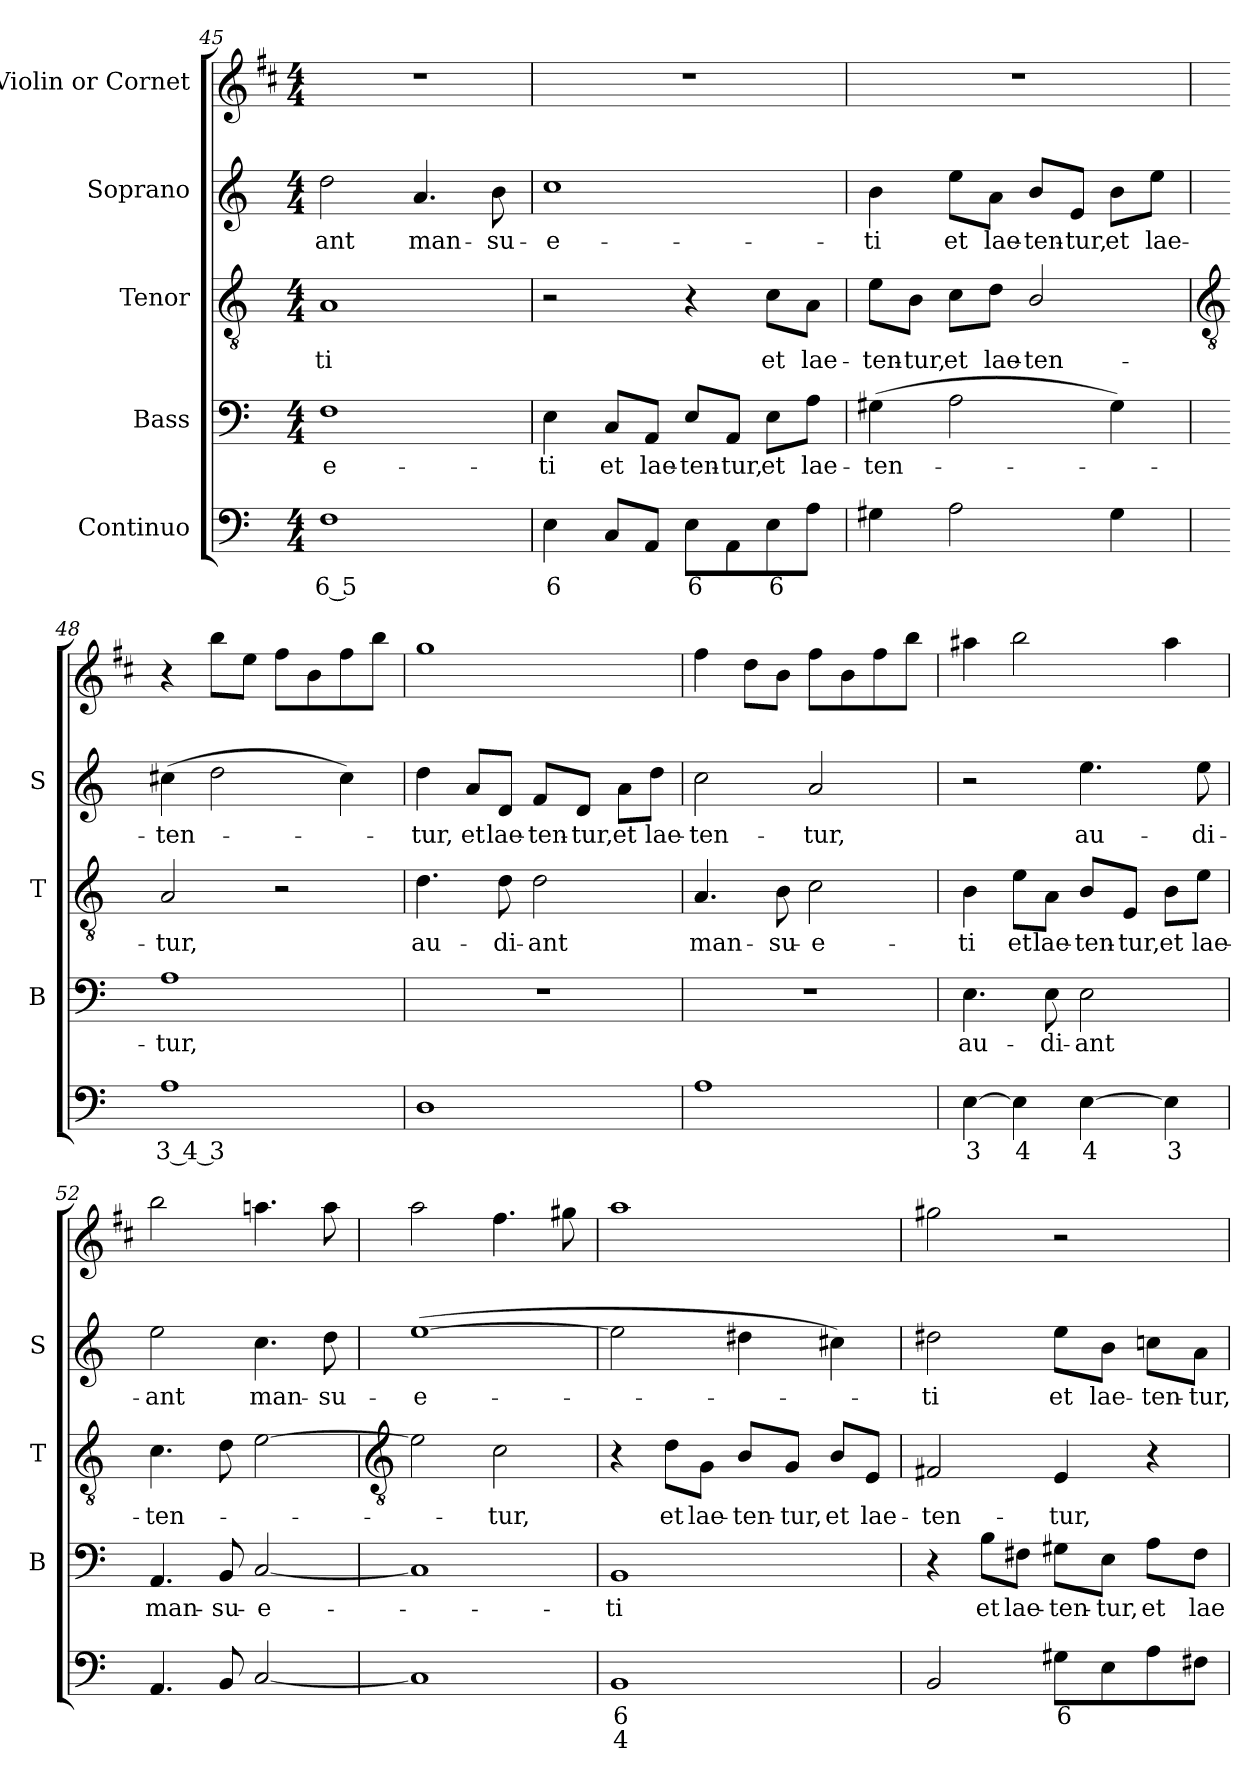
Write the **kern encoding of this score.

**kern	**text	**text	**kern	**text	**kern	**text	**kern	**text	**kern
*part5	*part5	*part5	*part4	*part4	*part3	*part3	*part2	*part2	*part1
*staff5	*staff5	*staff5	*staff4	*staff4	*staff3	*staff3	*staff2	*staff2	*staff1
*I"Continuo	*	*	*I"Bass	*	*I"Tenor	*	*I"Soprano	*	*I"Violin or Cornet
*	*	*	*I'B	*	*I'T	*	*I'S	*	*
*clefF4	*	*	*clefF4	*	*clefGv2	*	*clefG2	*	*clefG2
*	*	*	*	*	*	*	*	*	*ITrd1c2
*k[]	*	*	*k[]	*	*k[]	*	*k[]	*	*k[]
*C:	*	*	*C:	*	*C:	*	*C:	*	*C:
*M4/4	*	*	*M4/4	*	*M4/4	*	*M4/4	*	*M4/4
=45	=45	=45	=45	=45	=45	=45	=45	=45	=45
!	!LO:LY:b	!	!	!LO:LY:b	!	!LO:LY:b	!	!LO:LY:b	!
1F	6 5	.	1F	-e-	1A	ti	2dd	-ant	1r
!	!	!	!	!	!	!	!	!LO:LY:b	!
.	.	.	.	.	.	.	4.a	man-	.
!	!	!	!	!	!	!	!	!LO:LY:b	!
.	.	.	.	.	.	.	8b	-su-	.
=46	=46	=46	=46	=46	=46	=46	=46	=46	=46
!	!LO:LY:b	!	!	!LO:LY:b	!	!	!	!LO:LY:b	!
4E	6	.	4E	-ti	2r	.	1cc	-e-	1r
!	!	!	!	!LO:LY:b	!	!	!	!	!
8CL	.	.	8C/L	et	.	.	.	.	.
!	!	!	!	!LO:LY:b	!	!	!	!	!
8AAJ	.	.	8AA/J	lae-	.	.	.	.	.
!	!LO:LY:b	!	!	!LO:LY:b	!	!	!	!	!
8EL	6	.	8E/L	-ten-	4r	.	.	.	.
!	!	!	!	!LO:LY:b	!	!	!	!	!
8AA	.	.	8AA/J	-tur,	.	.	.	.	.
!	!LO:LY:b	!	!	!LO:LY:b	!	!LO:LY:b	!	!	!
8E	6	.	8E\L	et	8c\L	et	.	.	.
!	!	!	!	!LO:LY:b	!	!LO:LY:b	!	!	!
8AJ	.	.	8A\J	lae-	8A\J	lae-	.	.	.
=47	=47	=47	=47	=47	=47	=47	=47	=47	=47
!	!	!	!	!LO:LY:b	!	!LO:LY:b	!	!LO:LY:b	!
4G#X	.	.	(>4G#X	-ten-	8e\L	-ten-	4b	-ti	1r
!	!	!	!	!	!	!LO:LY:b	!	!	!
.	.	.	.	.	8B\J	-tur,	.	.	.
!	!	!	!	!	!	!LO:LY:b	!	!LO:LY:b	!
2A	.	.	2A	.	8c\L	et	8ee\L	et	.
!	!	!	!	!	!	!LO:LY:b	!	!LO:LY:b	!
.	.	.	.	.	8d\J	lae-	8a\J	lae-	.
!	!	!	!	!	!	!LO:LY:b	!	!LO:LY:b	!
.	.	.	.	.	2B/	-ten-	8b/L	-ten-	.
!	!	!	!	!	!	!	!	!LO:LY:b	!
.	.	.	.	.	.	.	8e/J	-tur,	.
!	!	!	!	!	!	!	!	!LO:LY:b	!
4G#	.	.	4G#)	.	.	.	8b\L	et	.
!	!	!	!	!	!	!	!	!LO:LY:b	!
.	.	.	.	.	.	.	8ee\J	lae-	.
!!LO:LB:g=z
=48	=48	=48	=48	=48	=48	=48	=48	=48	=48
*	*	*	*	*	*clefGv2	*	*	*	*
!	!LO:LY:b	!	!	!LO:LY:b	!	!LO:LY:b	!	!LO:LY:b	!
1A	3 4 3	.	1A	tur,	2A	-tur,	(>4cc#X	-ten-	4r
.	.	.	.	.	.	.	2dd	.	8aaL
.	.	.	.	.	.	.	.	.	8ddJ
.	.	.	.	.	2r	.	.	.	8eeL
.	.	.	.	.	.	.	.	.	8a
.	.	.	.	.	.	.	4cc#)	.	8ee
.	.	.	.	.	.	.	.	.	8aaJ
=49	=49	=49	=49	=49	=49	=49	=49	=49	=49
!	!	!	!	!	!	!LO:LY:b	!	!LO:LY:b	!
1D	.	.	1r	.	4.d	au-	4dd	tur,	1ff
!	!	!	!	!	!	!	!	!LO:LY:b	!
.	.	.	.	.	.	.	8a/L	et	.
!	!	!	!	!	!	!LO:LY:b	!	!LO:LY:b	!
.	.	.	.	.	8d	-di-	8d/J	lae-	.
!	!	!	!	!	!	!LO:LY:b	!	!LO:LY:b	!
.	.	.	.	.	2d	-ant	8f/L	-ten-	.
!	!	!	!	!	!	!	!	!LO:LY:b	!
.	.	.	.	.	.	.	8d/J	-tur,	.
!	!	!	!	!	!	!	!	!LO:LY:b	!
.	.	.	.	.	.	.	8a\L	et	.
!	!	!	!	!	!	!	!	!LO:LY:b	!
.	.	.	.	.	.	.	8dd\J	lae-	.
=50	=50	=50	=50	=50	=50	=50	=50	=50	=50
!	!	!	!	!	!	!LO:LY:b	!	!LO:LY:b	!
1A	.	.	1r	.	4.A	man-	2cc	-ten-	4ee
.	.	.	.	.	.	.	.	.	8ccL
!	!	!	!	!	!	!LO:LY:b	!	!	!
.	.	.	.	.	8B	-su-	.	.	8aJ
!	!	!	!	!	!	!LO:LY:b	!	!LO:LY:b	!
.	.	.	.	.	2c	-e-	2a	-tur,	8eeL
.	.	.	.	.	.	.	.	.	8a
.	.	.	.	.	.	.	.	.	8ee
.	.	.	.	.	.	.	.	.	8aaJ
=51	=51	=51	=51	=51	=51	=51	=51	=51	=51
!	!LO:LY:b	!	!	!LO:LY:b	!	!LO:LY:b	!	!	!
[4E	3	.	4.E	au-	4B	-ti	2r	.	4gg#X
!	!LO:LY:b	!	!	!	!	!LO:LY:b	!	!	!
4E]	4	.	.	.	8e\L	et	.	.	2aa
!	!	!	!	!LO:LY:b	!	!LO:LY:b	!	!	!
.	.	.	8E	-di-	8A\J	lae-	.	.	.
!	!LO:LY:b	!	!	!LO:LY:b	!	!LO:LY:b	!	!LO:LY:b	!
[4E	4	.	2E	-ant	8B/L	-ten-	4.ee	au-	.
!	!	!	!	!	!	!LO:LY:b	!	!	!
.	.	.	.	.	8E/J	-tur,	.	.	.
!	!LO:LY:b	!	!	!	!	!LO:LY:b	!	!	!
4E]	3	.	.	.	8B\L	et	.	.	4gg#
!	!	!	!	!	!	!LO:LY:b	!	!LO:LY:b	!
.	.	.	.	.	8e\J	lae-	8ee	-di-	.
=52	=52	=52	=52	=52	=52	=52	=52	=52	=52
!	!	!	!	!LO:LY:b	!	!LO:LY:b	!	!LO:LY:b	!
4.AA	.	.	4.AA	man-	4.c	-ten-	2ee	-ant	2aa
!	!	!	!	!LO:LY:b	!	!	!	!	!
8BB	.	.	8BB	-su-	8d	.	.	.	.
!	!	!	!	!LO:LY:b	!	!	!	!LO:LY:b	!
[2C	.	.	[2C	-e-	[2e	.	4.cc	man-	4.ggn
!	!	!	!	!	!	!	!	!LO:LY:b	!
.	.	.	.	.	.	.	8dd	-su-	8gg
!!LO:LB:g=z
=53	=53	=53	=53	=53	=53	=53	=53	=53	=53
*	*	*	*	*	*clefGv2	*	*	*	*
!	!	!	!	!	!	!	!	!LO:LY:b	!
1C]	.	.	1C]	.	2e]	.	(>[1ee	-e-	2gg
!	!	!	!	!	!	!LO:LY:b	!	!	!
.	.	.	.	.	2c	tur,	.	.	4.ee
.	.	.	.	.	.	.	.	.	8ff#X
=54	=54	=54	=54	=54	=54	=54	=54	=54	=54
!	!LO:LY:b	!LO:LY:b	!	!LO:LY:b	!	!	!	!	!
1BB	6	4	1BB	ti	4r	.	2ee]	.	1gg
!	!	!	!	!	!	!LO:LY:b	!	!	!
.	.	.	.	.	8d\L	et	.	.	.
!	!	!	!	!	!	!LO:LY:b	!	!	!
.	.	.	.	.	8G\J	lae-	.	.	.
!	!	!	!	!	!	!LO:LY:b	!	!	!
.	.	.	.	.	8B/L	-ten-	4dd#X	.	.
!	!	!	!	!	!	!LO:LY:b	!	!	!
.	.	.	.	.	8G/J	-tur,	.	.	.
!	!	!	!	!	!	!LO:LY:b	!	!	!
.	.	.	.	.	8B/L	et	4cc#X)	.	.
!	!	!	!	!	!	!LO:LY:b	!	!	!
.	.	.	.	.	8E/J	lae-	.	.	.
=55	=55	=55	=55	=55	=55	=55	=55	=55	=55
!	!	!	!	!	!	!LO:LY:b	!	!LO:LY:b	!
2BB	.	.	4r	.	2F#X	-ten-	2dd#X	ti	2ff#X
!	!	!	!	!LO:LY:b	!	!	!	!	!
.	.	.	8B\L	et	.	.	.	.	.
!	!	!	!	!LO:LY:b	!	!	!	!	!
.	.	.	8F#X\J	lae-	.	.	.	.	.
!	!LO:LY:b	!	!	!LO:LY:b	!	!LO:LY:b	!	!LO:LY:b	!
8G#XL	6	.	8G#X\L	-ten-	4E	-tur,	8ee\L	et	2r
!	!	!	!	!LO:LY:b	!	!	!	!LO:LY:b	!
8E	.	.	8E\J	-tur,	.	.	8b\J	lae-	.
!	!	!	!	!LO:LY:b	!	!	!	!LO:LY:b	!
8A	.	.	8A\L	et	4r	.	8ccn\L	-ten-	.
!	!	!	!	!LO:LY:b	!	!	!	!LO:LY:b	!
8F#XJ	.	.	8F#\J	lae-	.	.	8a\J	-tur,	.
=	=	=	=	=	=	=	=	=	=
*-	*-	*-	*-	*-	*-	*-	*-	*-	*-
